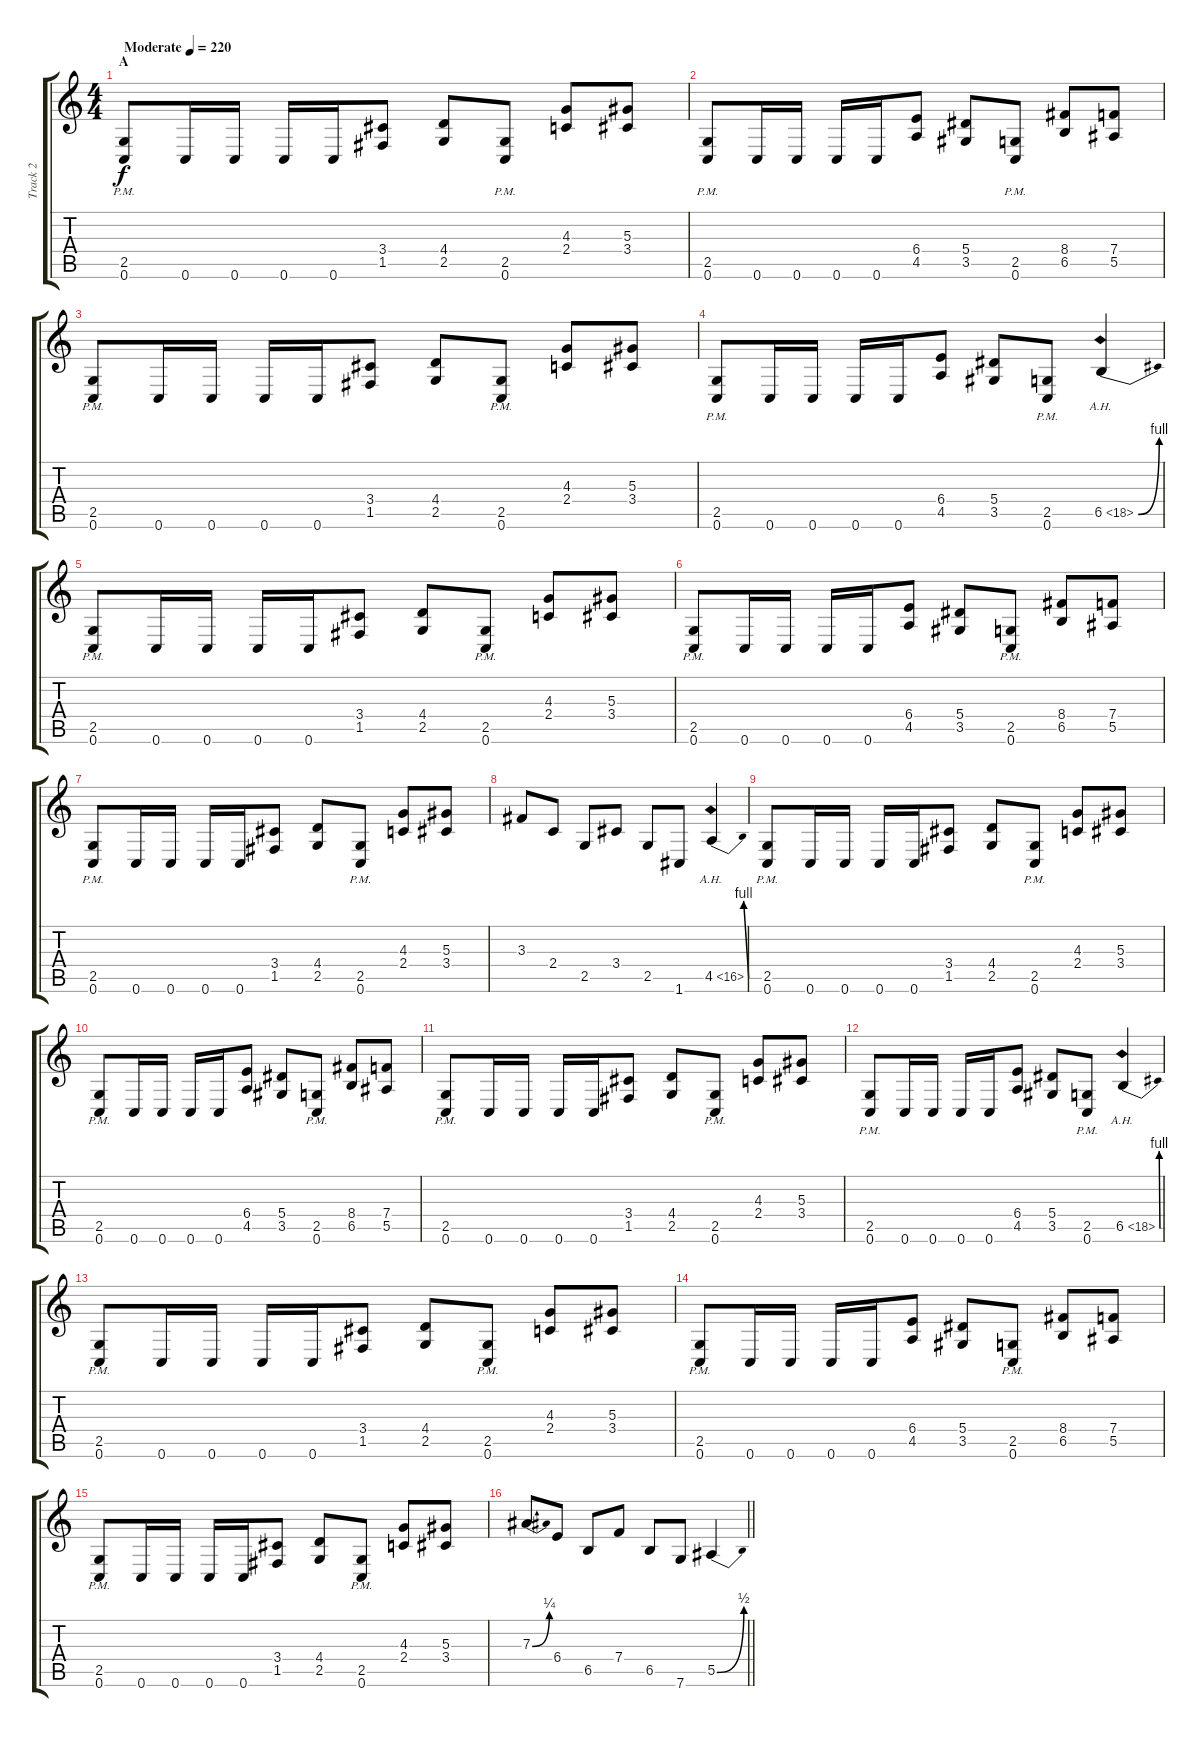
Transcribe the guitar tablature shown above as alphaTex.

\track ("Track 2" "Track 2") {instrument distortionguitar}
\staff {score tabs}
\tuning (C4 G3 Eb3 Bb2 F2 C2) {hide}
\ts (4 4)
\section ("" "A")
\tempo (220 "Moderate")
\clef g2
\ks c
(2.5{pm} 0.6{pm}).8{dy f instrument distortionguitar} 0.6.16 0.6.16 0.6.16 0.6.16 (3.4 1.5).8 (4.4 2.5).8 (2.5{pm} 0.6{pm}).8 (4.3 2.4).8 (5.3 3.4).8 |
(2.5{pm} 0.6{pm}).8 0.6.16 0.6.16 0.6.16 0.6.16 (6.4 4.5).8 (5.4 3.5).8 (2.5{pm} 0.6{pm}).8 (8.4 6.5).8 (7.4 5.5).8 |
(2.5{pm} 0.6{pm}).8 0.6.16 0.6.16 0.6.16 0.6.16 (3.4 1.5).8 (4.4 2.5).8 (2.5{pm} 0.6{pm}).8 (4.3 2.4).8 (5.3 3.4).8 |
(2.5{pm} 0.6{pm}).8 0.6.16 0.6.16 0.6.16 0.6.16 (6.4 4.5).8 (5.4 3.5).8 (2.5{pm} 0.6{pm}).8 6.5{be (bend 0 0 60 4) ah 12}.4 |
(2.5{pm} 0.6{pm}).8 0.6.16 0.6.16 0.6.16 0.6.16 (3.4 1.5).8 (4.4 2.5).8 (2.5{pm} 0.6{pm}).8 (4.3 2.4).8 (5.3 3.4).8 |
(2.5{pm} 0.6{pm}).8 0.6.16 0.6.16 0.6.16 0.6.16 (6.4 4.5).8 (5.4 3.5).8 (2.5{pm} 0.6{pm}).8 (8.4 6.5).8 (7.4 5.5).8 |
(2.5{pm} 0.6{pm}).8 0.6.16 0.6.16 0.6.16 0.6.16 (3.4 1.5).8 (4.4 2.5).8 (2.5{pm} 0.6{pm}).8 (4.3 2.4).8 (5.3 3.4).8 |
3.3.8 2.4.8 2.5.8 3.4.8 2.5.8 1.6.8 4.5{be (bend 0 0 60 4) ah 12}.4 |
(2.5{pm} 0.6{pm}).8 0.6.16 0.6.16 0.6.16 0.6.16 (3.4 1.5).8 (4.4 2.5).8 (2.5{pm} 0.6{pm}).8 (4.3 2.4).8 (5.3 3.4).8 |
(2.5{pm} 0.6{pm}).8 0.6.16 0.6.16 0.6.16 0.6.16 (6.4 4.5).8 (5.4 3.5).8 (2.5{pm} 0.6{pm}).8 (8.4 6.5).8 (7.4 5.5).8 |
(2.5{pm} 0.6{pm}).8 0.6.16 0.6.16 0.6.16 0.6.16 (3.4 1.5).8 (4.4 2.5).8 (2.5{pm} 0.6{pm}).8 (4.3 2.4).8 (5.3 3.4).8 |
(2.5{pm} 0.6{pm}).8 0.6.16 0.6.16 0.6.16 0.6.16 (6.4 4.5).8 (5.4 3.5).8 (2.5{pm} 0.6{pm}).8 6.5{be (bend 0 0 60 4) ah 12}.4 |
(2.5{pm} 0.6{pm}).8 0.6.16 0.6.16 0.6.16 0.6.16 (3.4 1.5).8 (4.4 2.5).8 (2.5{pm} 0.6{pm}).8 (4.3 2.4).8 (5.3 3.4).8 |
(2.5{pm} 0.6{pm}).8 0.6.16 0.6.16 0.6.16 0.6.16 (6.4 4.5).8 (5.4 3.5).8 (2.5{pm} 0.6{pm}).8 (8.4 6.5).8 (7.4 5.5).8 |
(2.5{pm} 0.6{pm}).8 0.6.16 0.6.16 0.6.16 0.6.16 (3.4 1.5).8 (4.4 2.5).8 (2.5{pm} 0.6{pm}).8 (4.3 2.4).8 (5.3 3.4).8 |
\barLineRight lightlight
7.3{be (bend 0 0 60 1)}.8 6.4.8 6.5.8 7.4.8 6.5.8 7.6.8 5.5{be (bend 0 0 60 2)}.4
